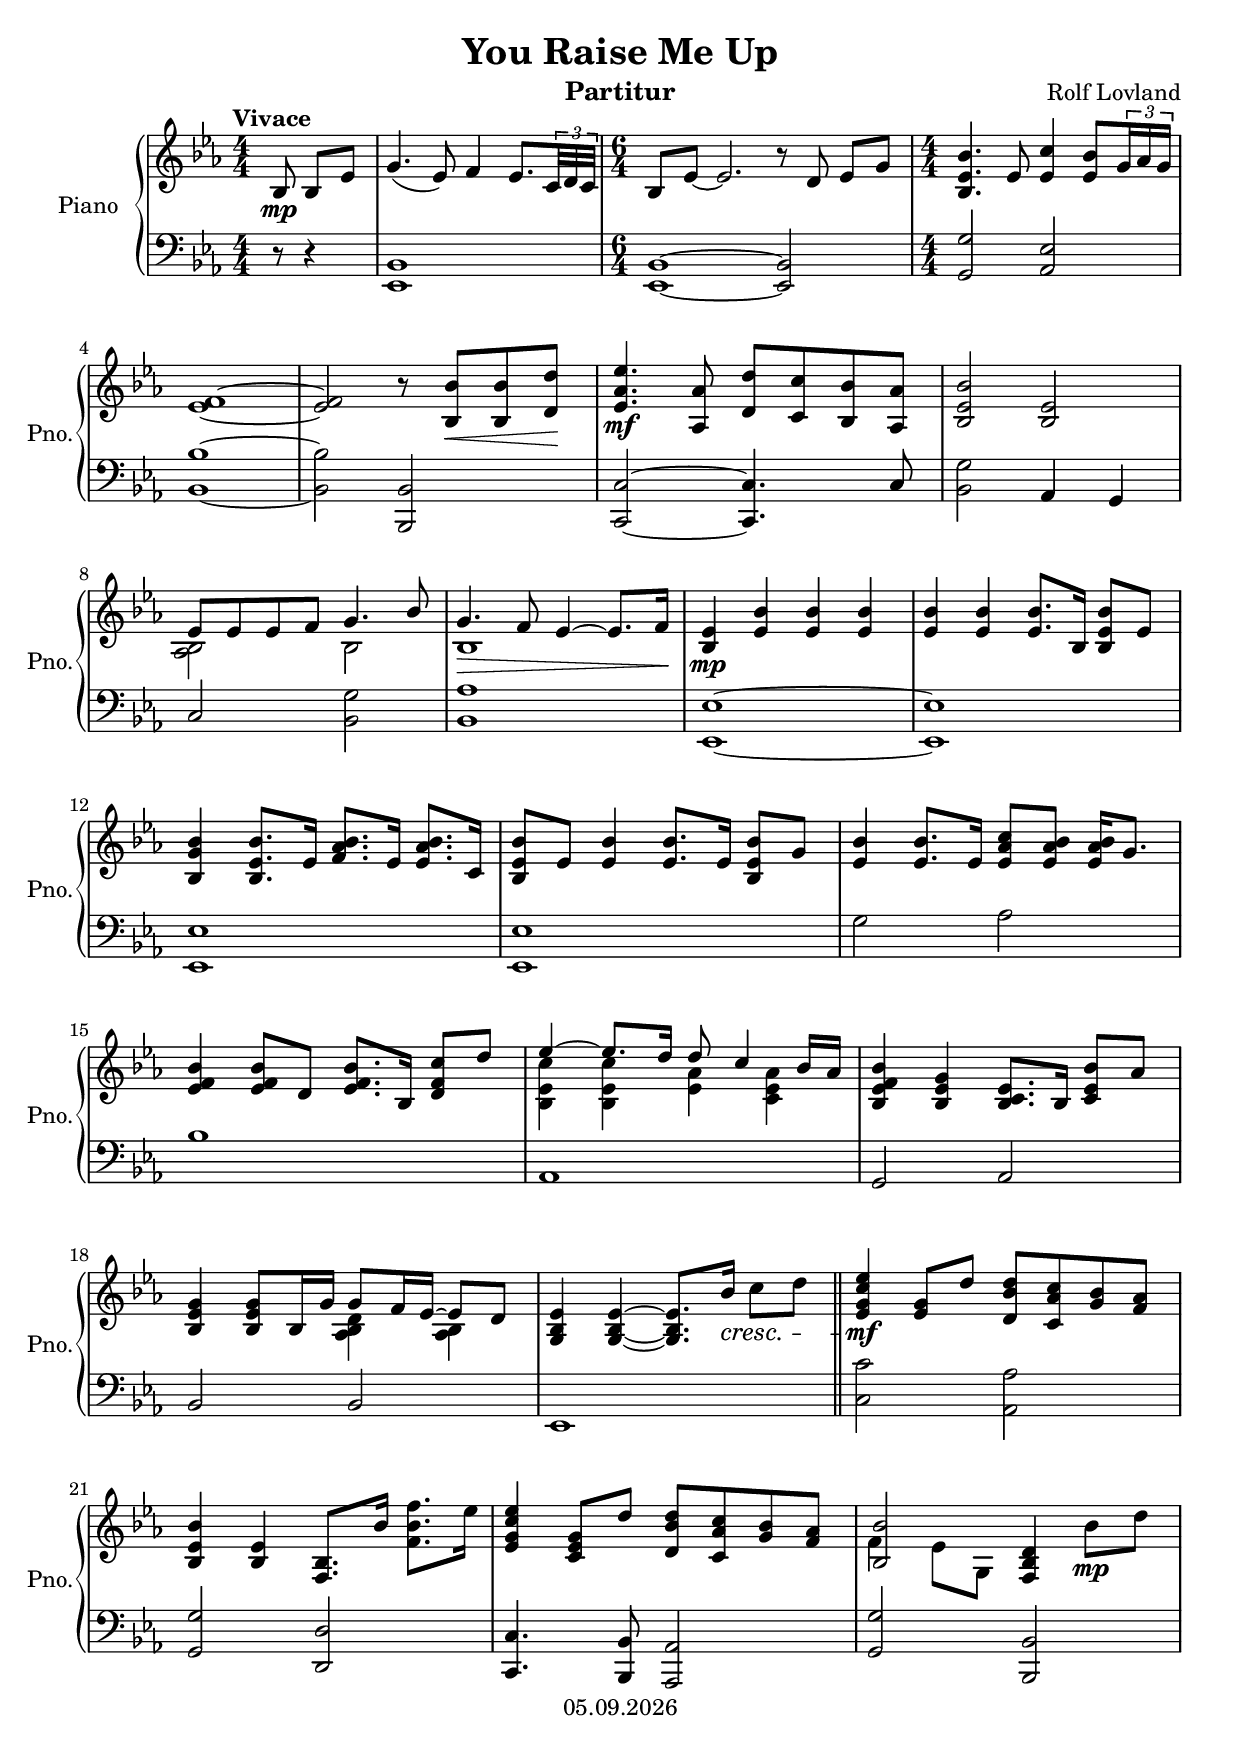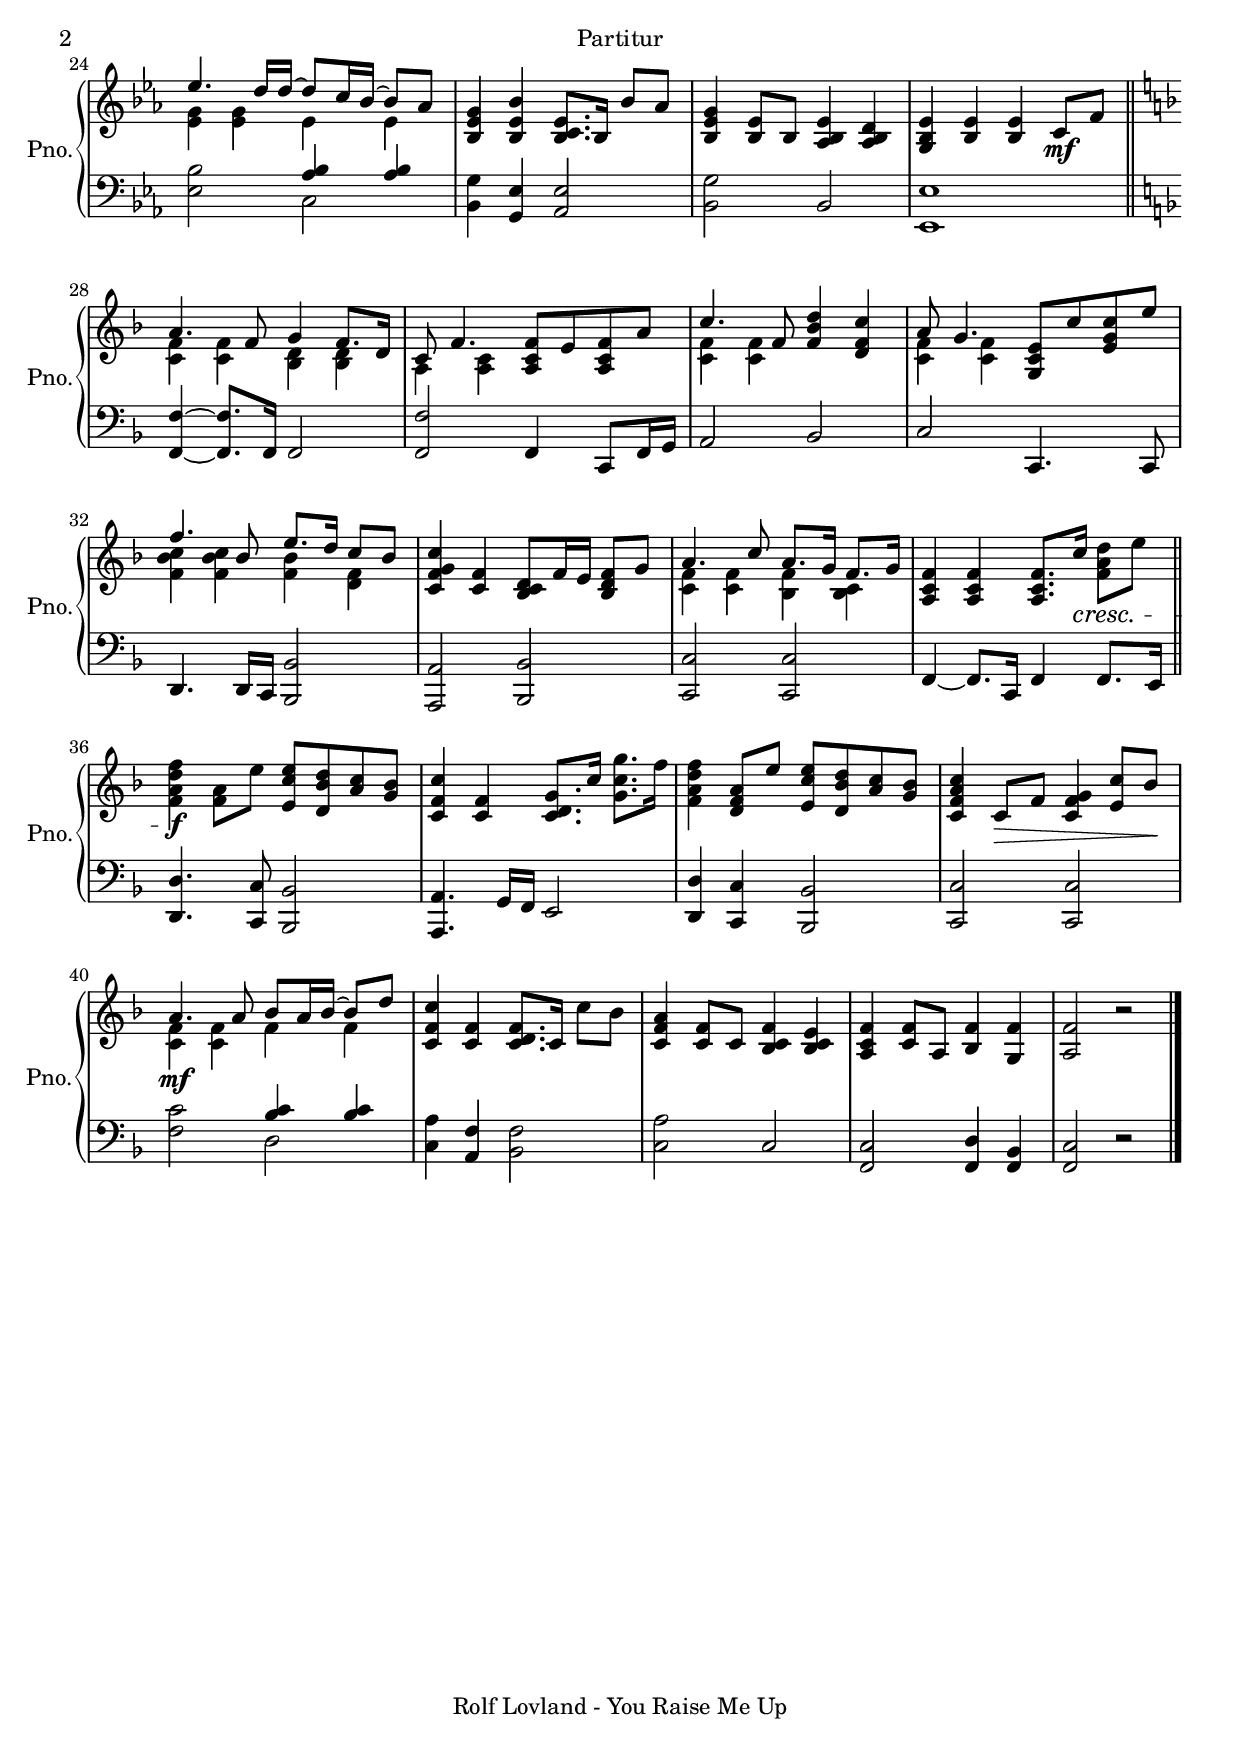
\version "2.18.2"

\version "2.18.2"

\header {
  title = "You Raise Me Up"
  subtitle = ""
  composer = "Rolf Lovland"
  opus = ""
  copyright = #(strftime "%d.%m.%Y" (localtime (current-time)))
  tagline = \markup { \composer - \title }
}

globalSettings= {
  \key es \major
  \time 4/4
  \tempo Vivace
  \mergeDifferentlyHeadedOn 
  \mergeDifferentlyDottedOn
  \numericTimeSignature
  \partial 4.
}

#(define (override-color-for-all-grobs color)
  (lambda (context)
   (let loop ((x all-grob-descriptions))
    (if (not (null? x))
     (let ((grob-name (caar x)))
      (ly:context-pushpop-property context grob-name 'color color)
      (loop (cdr x)))))))

\version "2.18.2"

\version "2.18.2"

\header {
  title = "You Raise Me Up"
  subtitle = ""
  composer = "Rolf Lovland"
  opus = ""
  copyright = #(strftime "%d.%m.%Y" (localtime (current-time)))
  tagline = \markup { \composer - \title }
}

globalSettings= {
  \key es \major
  \time 4/4
  \tempo Vivace
  \mergeDifferentlyHeadedOn 
  \mergeDifferentlyDottedOn
  \numericTimeSignature
  \partial 4.
}

#(define (override-color-for-all-grobs color)
  (lambda (context)
   (let loop ((x all-grob-descriptions))
    (if (not (null? x))
     (let ((grob-name (caar x)))
      (ly:context-pushpop-property context grob-name 'color color)
      (loop (cdr x)))))))


pianoTreble = {
  \globalSettings
  \clef treble
  \relative {
    bes8\mp bes[ es] |
    g4.( es8) f4 es8. \tuplet 3/2 { c32 d c }  | 
    \time 6/4 bes8 es~ es2. r8 d8 es[ g] |
    \time 4/4 <bes, es bes'>4. es8 <es c'>4  <es bes'>8 \tuplet 3/2 { g16 as g } | 
    \break
    
    <es f>1~ |
    <es f>2 r8 <bes bes'>8 \< <bes bes'> <d d'> \! |
    <es as es'>4.\mf <as, as'>8 <d d'> <c c'> <bes bes'> <as as'> |
    <bes es bes'>2 <bes es> | 
    \break
    
    << { es8 es es f g4. bes8 } \\ { <as, bes>2 bes } >> |
    << { g'4.\> f8 es4~ es8. f16 \! } \\ { bes,1 } >> |
    <bes es>4\mp <es bes'> <es bes'> <es bes'> |
    <es bes'> <es bes'> <es bes'>8. bes16 <bes es bes'>8 es |
    \break
    
    <bes g' bes>4 <bes es bes'>8. es16 <f as bes>8. es16 <es as bes>8. c16 |
    <bes es bes'>8 es <es bes'>4 <es bes'>8. es16 <bes es bes'>8 g' |
    <es bes'>4 <es bes'>8. es16 <es as c>8 <es as bes> <es as bes>16 g8. |
    \break    
    
    <es f bes>4 <es f bes>8 d <es f bes>8. bes16 <d f c'>8 d' |
    << {es4~ es8. d16 d8 c4 bes16 as} \\ { <es bes c'>4 <es bes c'> <es as> <c es as> } >> |
    <bes es f bes> <bes es g> <bes c es>8. bes16 <c es bes'>8 as' |
    \break
    
    <bes, es g>4 <bes es g>8 bes16 g' << {g8 f16 es~ es8 d} \\ {<as bes d>4 <as bes>} >> |
    <g bes es>4 <g bes es>4~ <g bes es>8. bes'16\cresc c8 d | \bar "||"
    <es, g c es>4\mf <es g>8 d' <d, bes' d> <c as' c> <g' bes> <f as> |
    \break
    
    <bes, es bes'>4 <bes es> <bes f>8. bes'16 <f bes f'>8. es'16 |
    <es, g c es>4 <c es g>8 d' <d, bes' d>8 <c as' c> <g' bes> <f as> |
    << {<bes, bes'>2 <f bes d>4 } \\ { f'4 es8 g, } >> bes'8\mp d |
    \break
    
    << { es4. d16 d~ d8 c16 bes~ bes8 as } \\ { <es g>4 <es g> es es } >> |
    <bes es g>4 <bes es bes'> <bes c es>8. bes16 bes'8 as |
    <bes, es g>4 <bes es>8 bes <as bes es>4 <as bes d> |
    <g bes es>4 <bes es> <bes es> c8\mf f | \bar "||"
    \break
    
    \key f \major
    << { a4. f8 g4 f8. d16 } \\ { <c f>4 <c f> <bes d> <bes d> } >>
    << {c8 f4.} \\ {a,4 <a c>} >> <a c f>8 e' <a, c f> a' |
    << {c4. f,8} \\ { <c f>4 <c f> } >> <f bes d> <d f c'> |
    << {a'8 g4.} \\ {<c, f>4 <c f>} >> <g c e>8 c' <e, g c> e' |
    \break
    
    << {f4. bes,8 e8. d16 c8 bes } \\ { <f bes c>4 <f bes c> <f bes> <d f> } >> |
    <c f g c> <c f> <bes c d>8 f'16 e <bes d f>8 g' |
    << {a4. c8 a8. g16 f8. g16} \\ {<c, f>4 <c f> <bes f'> <bes c>} >> |
    <a c f>4 <a c f> <a c f>8. c'16\cresc <f, a d>8 e' | \bar "||" 
    \break
    
    <f, a d f>4\f <f a>8 e' <e, c' e> <d bes' d> <a' c> <g bes> |
    <c, f c'>4 <c f> <c d g>8. c'16 <g c g'>8. f'16 |
    <f, a d f>4 <d f a>8 e' <e, c' e> <d bes' d> <a' c> <g bes> |
    <c, f a c>4 c8\> f <c f g>4 <e c'>8 bes'\! | 
    \break
    
    << {a4.\mf a8 bes a16 bes~ bes8 d} \\ { <c, f>4 <c f> f f } >> |
    <c f c'> <c f> <c d f>8. c16 c'8 bes |
    <c, f a>4 <c f>8 c <bes c f>4 <bes c e> |
    <a c f>4 <c f>8 a <bes f'>4 <g f'> |
    <a f'>2 r |    
    
    \bar "|."
  }
}

pianoBass = {
  \globalSettings
  \clef bass
  \relative {
    
    r8 r4 |
    <es, bes'>1 |
    \time 6/4 <es bes'>~ <es bes'>2 |
    \time 4/4 <g g'>2 <as es'> | 
    \break
    
    <bes bes'>1~ |
    <bes bes'>2 <bes, bes'> |
    <c c'>2~ <c c'>4. c'8 |
    <bes g'>2 as4 g |
    \break
    
    c2 <bes g'> | 
    <bes as'>1 |
    <es, es'>1~ |
    <es es'>1
    \break
    
    <es es'>1 |
    <es es'>1 |
    g'2 as |
    \break
    
    bes1 |
    as, |
    g2 as |
    \break
    
    bes2 bes | 
    es,1 | \bar "||"    
    <c' c'>2 <as as'> |
    \break
    
    <g g'>2 <d d'> |
    <c c'>4. <bes bes'>8 <as as'>2 |
    <g' g'>2 <bes, bes'> | 
    \break
    
    <es' bes'>2 << {<as bes>4 <as bes>} \\ {c,2} >> |
    <bes g'>4 <g es'> <as es'>2 |
    <bes g'>2 bes |
    <es, es'>1 | \bar "||"
    \break
    
    \key f \major
    <f f'>4~ <f f'>8. f16 f2 |
    <f f'>2 f4 c8 f16 g |
    a2 bes | 
    c2 c,4. c8 |
    \break
    
    d4. d16 c <bes bes'>2 |
    <a a'>2 <bes bes'>2 |
    <c c'>2 <c c'> |
    f4~ f8. c16 f4 f8. e16 | \bar "||"
    \break
    
    <d d'>4. <c c'>8 <bes bes'>2 |
    <a a'>4. g'16 f e2 |
    <d d'>4 <c c'>4 <bes bes'>2 |
    <c c'>2 <c c'> |
    \break
    
    <f' c'>2 << { <bes c>4 <bes c> } \\ { d,2 } >> |
    <c a'>4 <a f'> <bes f'>2 |
    <c a'>2 c |
    <f, c'>2 <f d'>4 <f bes> |
    <f c'>2 r2 | 
    \bar "|."
    
  }
}


\header {
  instrument = "Partitur"
}


\score {
  <<
    \new PianoStaff \with { instrumentName = "Piano" shortInstrumentName = "Pno." } { << \new Staff { \pianoTreble } \new Staff { \pianoBass } >> }        
  >>
  \layout {
    indent = 1.5\cm
    short-indent = 0.5\cm
  }
}